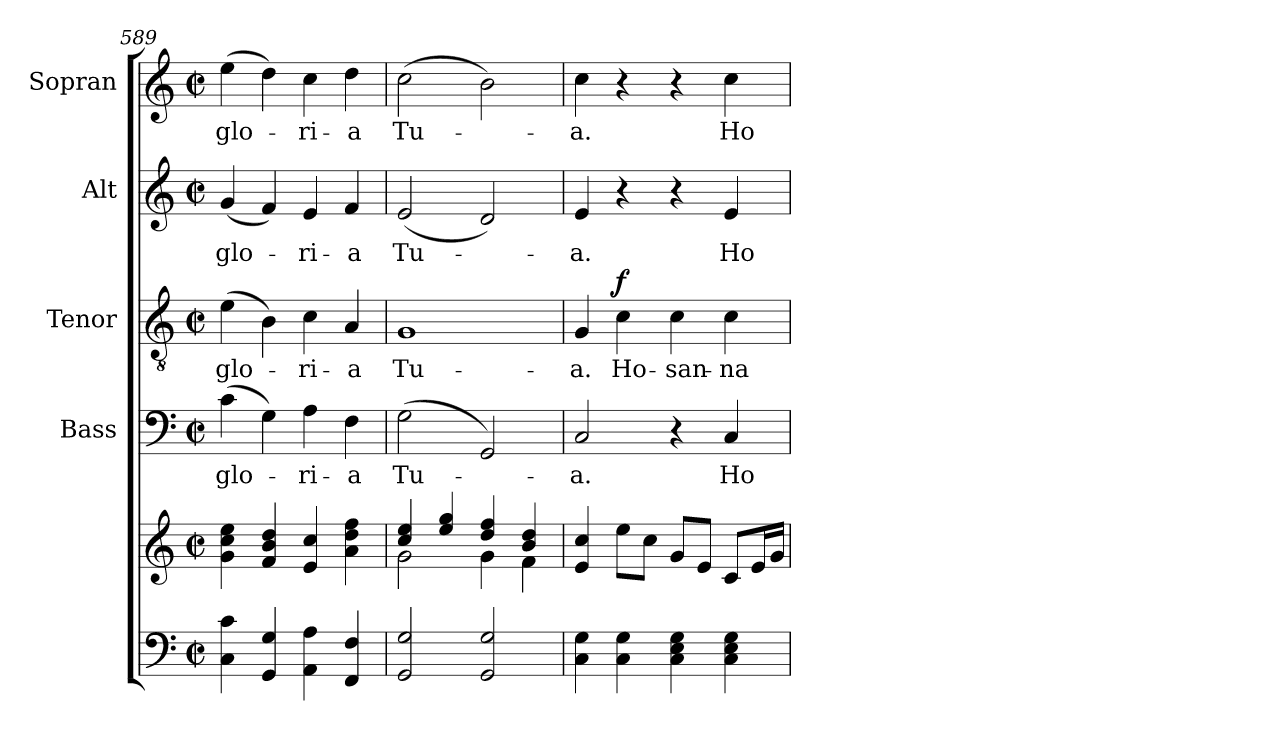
**kern	**kern	**kern	**text	**kern	**text	**dynam	**kern	**text	**kern	**text
*part5	*part5	*part4	*part4	*part3	*part3	*part3	*part2	*part2	*part1	*part1
*staff6	*staff5	*staff4	*staff4	*staff3	*staff3	*staff3	*staff2	*staff2	*staff1	*staff1
*	*	*I"Bass	*	*I"Tenor	*	*	*I"Alt	*	*I"Sopran	*
*	*	*I'B.	*	*I'T.	*	*	*I'A.	*	*I'S.	*
*clefF4	*clefG2	*clefF4	*	*clefGv2	*	*	*clefG2	*	*clefG2	*
*k[]	*k[]	*k[]	*	*k[]	*	*	*k[]	*	*k[]	*
*C:	*C:	*C:	*	*C:	*	*	*C:	*	*C:	*
*M2/2	*M2/2	*M2/2	*	*M2/2	*	*	*M2/2	*	*M2/2	*
*met(c|)	*met(c|)	*met(c|)	*	*met(c|)	*	*	*met(c|)	*	*met(c|)	*
=589	=589	=589	=589	=589	=589	=589	=589	=589	=589	=589
!	!	!	!LO:LY:b	!	!LO:LY:b	!	!	!LO:LY:b	!	!LO:LY:b
4C\ 4c\	4g\ 4cc\ 4ee\	(>4c\	glo-	(>4e\	glo-	.	(<4g/	glo-	(>4ee\	glo-
4GG/ 4G/	4f/ 4b/ 4dd/	4G\)	.	4B\)	.	.	4f/)	.	4dd\)	.
!	!	!	!LO:LY:b	!	!LO:LY:b	!	!	!LO:LY:b	!	!LO:LY:b
4AA\ 4A\	4e/ 4cc/	4A\	-ri-	4c\	-ri-	.	4e/	-ri-	4cc\	-ri-
!	!	!	!LO:LY:b	!	!LO:LY:b	!	!	!LO:LY:b	!	!LO:LY:b
4FF/ 4F/	4a\ 4dd\ 4ff\	4F\	-a	4A/	-a	.	4f/	-a	4dd\	-a
=590	=590	=590	=590	=590	=590	=590	=590	=590	=590	=590
*	*^	*	*	*	*	*	*	*	*	*
!	!	!	!	!LO:LY:b	!	!LO:LY:b	!	!	!LO:LY:b	!	!LO:LY:b
2GG/ 2G/	4cc/ 4ee/	2g\	(>2G\	Tu-	1G	Tu-	.	(<2e/	Tu-	(>2cc\	Tu-
.	4ee/ 4gg/	.	.	.	.	.	.	.	.	.	.
2GG/ 2G/	4dd/ 4ff/	4g\	2GG/)	.	.	.	.	2d/)	.	2b\)	.
.	4b/ 4dd/	4f\	.	.	.	.	.	.	.	.	.
=591	=591	=591	=591	=591	=591	=591	=591	=591	=591	=591	=591
!	!	!	!	!LO:LY:b	!	!LO:LY:b	!	!	!LO:LY:b	!	!LO:LY:b
*	*v	*v	*	*	*	*	*	*	*	*	*
4C\ 4G\	4e/ 4cc/	2C/	-a.	4G/	-a.	.	4e/	-a.	4cc\	-a.
!	!	!	!	!	!LO:LY:b	!LO:DY:a	!	!	!	!
4C\ 4G\	8ee\L	.	.	4c\	Ho-	f	4r	.	4r	.
.	8cc\J	.	.	.	.	.	.	.	.	.
!	!	!	!	!	!LO:LY:b	!	!	!	!	!
4C\ 4E\ 4G\	8g/L	4r	.	4c\	-san-	.	4r	.	4r	.
.	8e/J	.	.	.	.	.	.	.	.	.
!	!	!	!LO:LY:b	!	!LO:LY:b	!	!	!LO:LY:b	!	!LO:LY:b
4C\ 4E\ 4G\	8c/L	4C/	Ho-	4c\	-na	.	4e/	Ho-	4cc\	Ho-
.	16e/L	.	.	.	.	.	.	.	.	.
.	16g/JJ	.	.	.	.	.	.	.	.	.
=	=	=	=	=	=	=	=	=	=	=
*-	*-	*-	*-	*-	*-	*-	*-	*-	*-	*-
